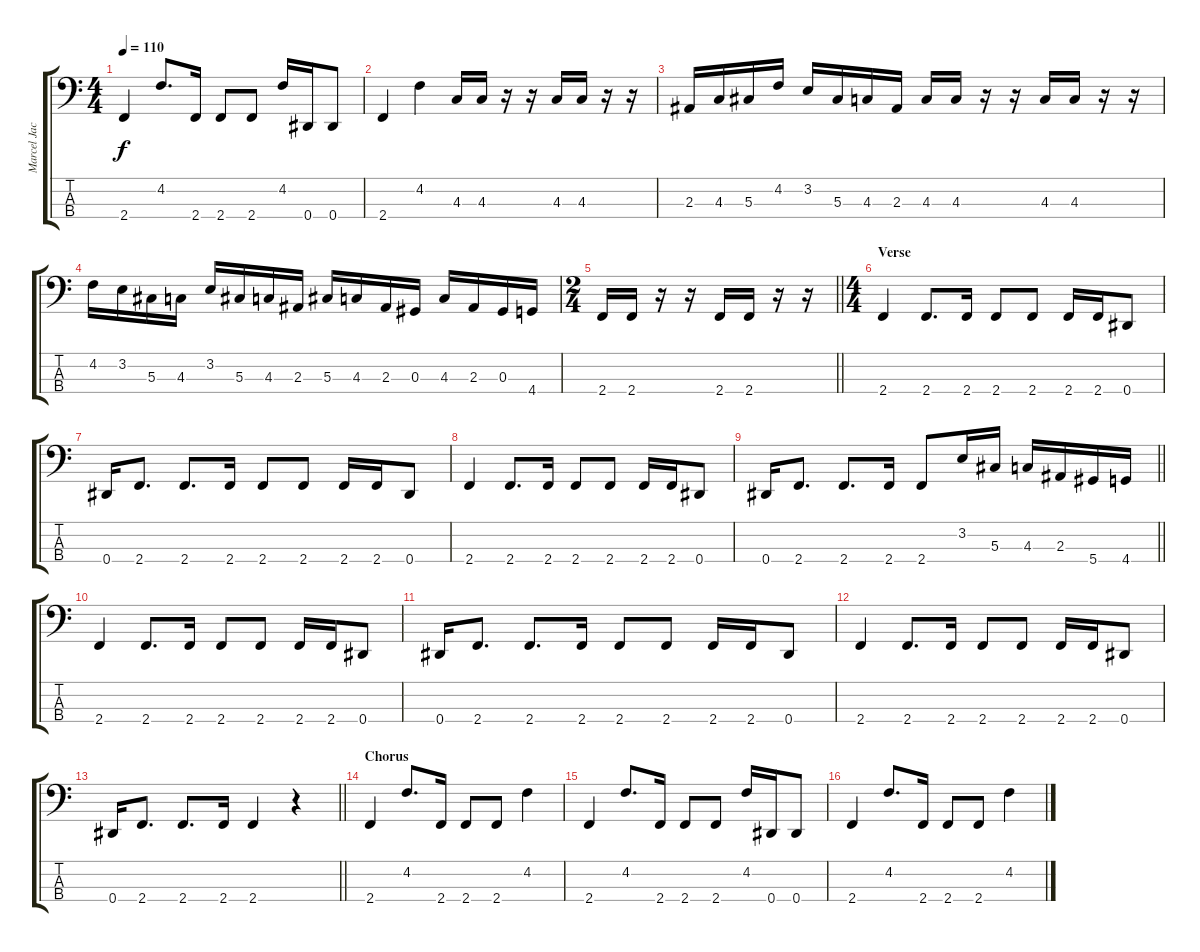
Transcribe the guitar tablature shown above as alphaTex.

\track ("Marcel Jacob" "Marcel Jac") {instrument electricbassfinger}
\staff {score tabs}
\tuning (Gb2 Db2 Ab1 Eb1) {hide}
\ts (4 4)
\tempo 110
\clef f4
\ks c
2.4.4{dy f} 4.2.8{d} 2.4.16 2.4.8 2.4.8 4.2.16 0.4.16 0.4.8 |
2.4.4 4.2.4 4.3.16 4.3.16 r.16 r.16 4.3.16 4.3.16 r.16 r.16 |
2.3.16 4.3.16 5.3.16 4.2.16 3.2.16 5.3.16 4.3.16 2.3.16 4.3.16 4.3.16 r.16 r.16 4.3.16 4.3.16 r.16 r.16 |
4.2.16 3.2.16 5.3.16 4.3.16 3.2.16 5.3.16 4.3.16 2.3.16 5.3.16 4.3.16 2.3.16 0.3.16 4.3.16 2.3.16 0.3.16 4.4.16 |
\ts (2 4)
\barLineRight lightlight
2.4.16 2.4.16 r.16 r.16 2.4.16 2.4.16 r.16 r.16 |
\ts (4 4)
\section ("" "Verse")
2.4.4 2.4.8{d} 2.4.16 2.4.8 2.4.8 2.4.16 2.4.16 0.4.8 |
0.4.16 2.4.8{d} 2.4.8{d} 2.4.16 2.4.8 2.4.8 2.4.16 2.4.16 0.4.8 |
2.4.4 2.4.8{d} 2.4.16 2.4.8 2.4.8 2.4.16 2.4.16 0.4.8 |
\barLineRight lightlight
0.4.16 2.4.8{d} 2.4.8{d} 2.4.16 2.4.8 3.2.16 5.3.16 4.3.16 2.3.16 5.4.16 4.4.16 |
2.4.4 2.4.8{d} 2.4.16 2.4.8 2.4.8 2.4.16 2.4.16 0.4.8 |
0.4.16 2.4.8{d} 2.4.8{d} 2.4.16 2.4.8 2.4.8 2.4.16 2.4.16 0.4.8 |
2.4.4 2.4.8{d} 2.4.16 2.4.8 2.4.8 2.4.16 2.4.16 0.4.8 |
\barLineRight lightlight
0.4.16 2.4.8{d} 2.4.8{d} 2.4.16 2.4.4 r.4 |
\section ("" "Chorus")
2.4.4 4.2.8{d} 2.4.16 2.4.8 2.4.8 4.2.4 |
2.4.4 4.2.8{d} 2.4.16 2.4.8 2.4.8 4.2.16 0.4.16 0.4.8 |
2.4.4 4.2.8{d} 2.4.16 2.4.8 2.4.8 4.2.4
